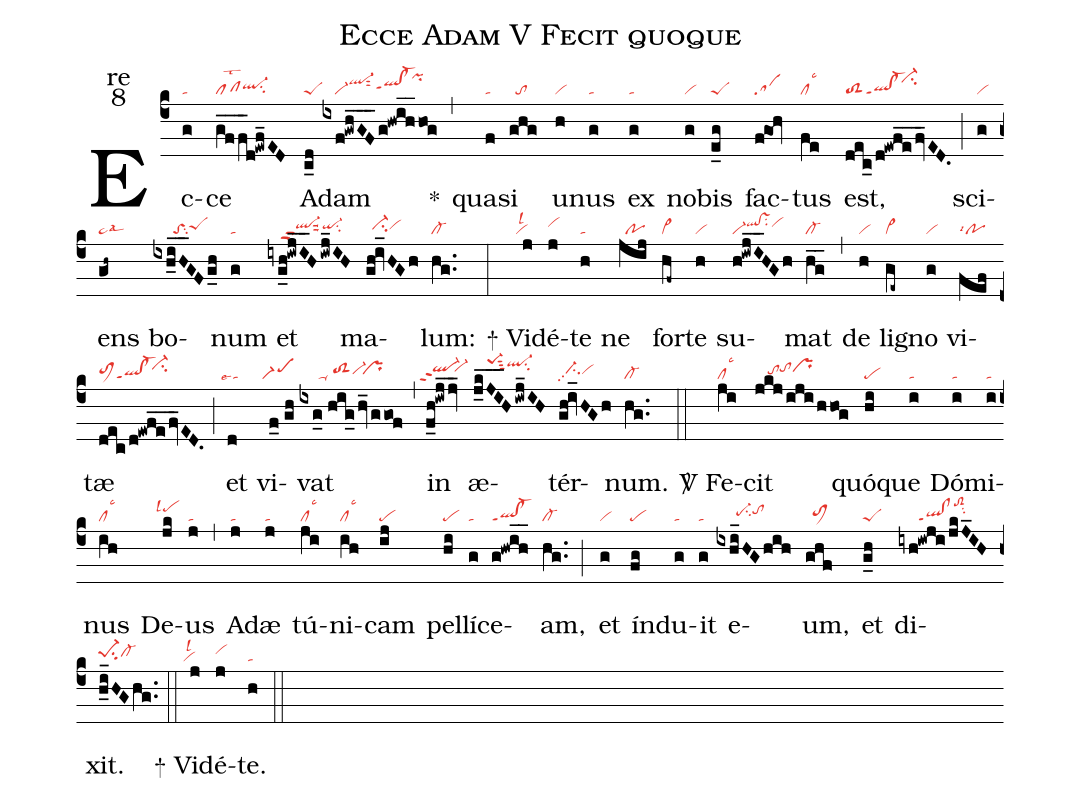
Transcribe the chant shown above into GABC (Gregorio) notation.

name:Ecce Adam V Fecit quoque;
office-part:re;
mode:8;
nabc-lines:1;
%%
(c4) Ec(g|ta)ce(gf__f_d!ewf_ED|pflst2ql-hhsu2) A(c_d|peS)dam(ixf!gwhGF___/g!hwih__hog|////vi-ql-hjsut2qlhh!cl-hhppt1``pihl) <sp>*</sp>(,) qua(f|ta)si(ghg|//to) u(h|vi)nus(g|ta) ex(g|ta) no(g|vi)bis(e_g|peS) fac(f@goh|sa)tus(fe|cllsc3) est,(dec_/d!ewfe__/fv_ED.|toS2ql!cl-ppt1``ci-hk) (;) sci(g|vi)ens(gh~|ta>lsal3) bo(ixh_iH__GFg_h|//////toSsu2peShh)num(g|ta) et(iyg_h!iwjI__H/iwj_IH|////ql-hhppu2suu2qi-hhsu2) ma(gh!iv_HGh|//ci-hhvihh)lum:(hg..|cl-) (:)

<sp>+</sp> Vi(j|``vilsl2)dé(j|vihi)te(h|ta) ne(jij|//po) for(hf~|vi>)te(h|vi) su(h!iwjI__HGh|vi-qlhi!vshisu2vihi)mat(hg__|cl-) (,) de(h|vi) lig(ge~|vi>)no(g|vi) vi(fef|polsi4)tæ(dec/d!ewfe__/fv_ED.|toM1hhql!cl-ppt1``ci-hj) (;) et(d|``talse4) vi(f_0//gh|``scM1)vat(ixg_0//hig_/hv_/ggof|//////ta-/toS2hhvi-hh`prhh) (,) in(f_h!iwj_jv_|``ql-hippt2``vi-hi) æ(j_kJI___H/iwj_IH|////pe-1hlsut3ql-hksu2)tér(gh!iv_HGh|//ci-hhpp2vihh)num.(hg..|cl-) (::)

<sp>V/</sp> Fe(ji|cllsc3)cit(jkjijihhog|////tohhtohiprhi) quó(hi|pe)que(i|ta) Dó(i|ta)mi(i|ta)nus(ih|cllsc3) De(jk|``pehjlsl4)us(j|ta) (,) A(j|ta)dæ(j|ta) tú(ji|cllsc3)ni(ih|cllsc3)cam(ij|pe) pel(hi|pe)lí(g|ta)ce(g!hwih__|ql!cl-ppt1)am,(hg..|cl-) (;) et(g|vi) ín(fg|pe)du(g|ta)it(g|ta) e(ixhi_HGhih|//////pe-hhsu2tohi)um,(ghf|//toM1hh) et(g_h|peS) di(iyh!iwji/jkJ_IH|//////ql!clppt1toS2hlsu2)xit.(h_i_HGhg..|pe-1hhsu2cl-hh) (::)
<sp>+</sp> Vi(j|``vilsl2)dé(j|vihi)te.(h|ta) (::)
